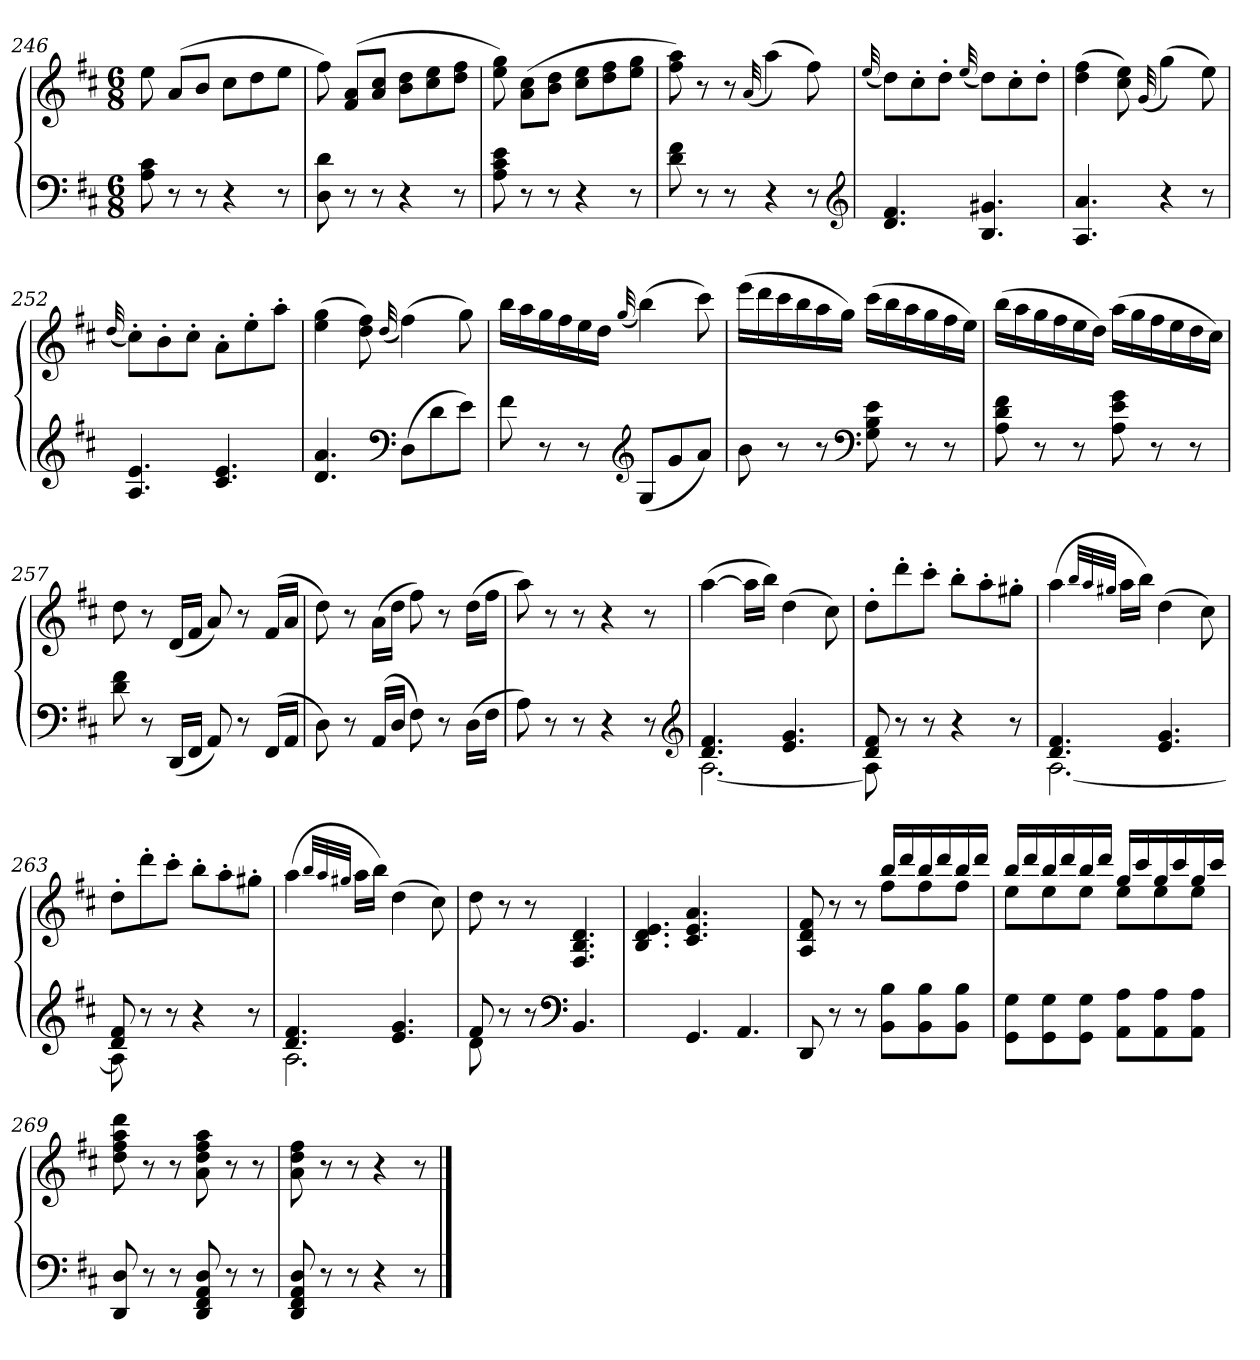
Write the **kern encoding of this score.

**kern	**kern
*part1	*part1
*staff2	*staff1
*clefF4	*clefG2
*k[f#c#]	*k[f#c#]
*D:	*D:
*M6/8	*M6/8
=246	=246
8A 8c#	8ee
8r	(>8aL
8r	8bJ
4r	8cc#L
.	8dd
8r	8eeJ
=247	=247
8D 8d	8ff#)
8r	(>8f# 8aL
8r	8a 8cc#J
4r	8b 8ddL
.	8cc# 8ee
8r	8dd 8ff#J
=248	=248
8A 8c# 8e	8ee 8gg)
8r	(8a 8cc#L
8r	8b 8ddJ
4r	8cc# 8eeL
.	8dd 8ff#
8r	8ee 8ggJ
=249	=249
8d 8f#	8ff# 8aa)
8r	8r
8r	8r
.	(32qqa/
4r	(4aa)
8r	8ff#)
*clefG2	*
=250	=250
.	(32qqee/
4.d 4.f#	8ddL)
.	8cc#'
.	8dd'J
.	(32qqee/
4.B 4.g#X	8ddL)
.	8cc#'
.	8dd'J
=251	=251
4.A 4.a	(4dd 4ff#
.	8cc# 8ee)
.	(32qqg/
4r	(4gg)
8r	8ee)
=252	=252
.	(32qqdd/
4.A 4.e	8cc#'L)
.	8b'
.	8cc#'J
4.c# 4.e	8a'L
.	8ee'
.	8aa'J
=253	=253
4.d 4.a	(4ee 4gg
.	8dd 8ff#)
*clefF4	*
.	(32qqdd/
(8DL	(4ff#)
8d	.
8eJ)	8gg)
=254	=254
8f#	16bbLL
.	16aa
8r	16gg
.	16ff#
8r	16ee
.	16ddJJ
*clefG2	*
.	(32qqgg/
(8GL	(4bb)
8g	.
8aJ)	8ccc#)
=255	=255
8b	(16eeeLL
.	16ddd
8r	16ccc#
.	16bb
8r	16aa
.	16ggJJ)
*clefF4	*
8G 8B 8e	(16ccc#LL
.	16bb
8r	16aa
.	16gg
8r	16ff#
.	16eeJJ)
=256	=256
8A 8d 8f#	(16bbLL
.	16aa
8r	16gg
.	16ff#
8r	16ee
.	16ddJJ)
8A 8e 8g	(16aaLL
.	16gg
8r	16ff#
.	16ee
8r	16dd
.	16cc#JJ)
=257	=257
8d 8f#	8dd
8r	8r
(16DDLL	(16dLL
16FF#JJ	16f#JJ
8AA)	8a)
8r	8r
(16FF#LL	(>16f#LL
16AAJJ	16aJJ
=258	=258
8D)	8dd)
8r	8r
(>16AALL	(16aLL
16DJJ	16ddJJ
8F#)	8ff#)
8r	8r
(16DLL	(16ddLL
16F#JJ	16ff#JJ
=259	=259
8A)	8aa)
8r	8r
8r	8r
4r	4r
8r	8r
*clefG2	*
=260	=260
*^	*
4.d 4.f#	[2.A	([4aa
.	.	16aaLL]
.	.	16bbJJ)
4.e 4.g	.	(4dd
.	.	8cc#)
=261	=261	=261
8d 8f#	8A]	8dd'L
8r	8ryy	8ddd'
8r	2ryy	8ccc#'J
4r	.	8bb'L
.	.	8aa'
8r	.	8gg#X'J
=262	=262	=262
4.d 4.f#	[2.A	(4aa
.	.	32qbb/LLL
.	.	32qaa/
.	.	32qgg#X/JJJ
.	.	16aaLL
.	.	16bbJJ)
4.e 4.g	.	(4dd
.	.	8cc#)
=263	=263	=263
8d 8f#	8A]	8dd'L
8r	8ryy	8ddd'
8r	2ryy	8ccc#'J
4r	.	8bb'L
.	.	8aa'
8r	.	8gg#X'J
=264	=264	=264
4.d 4.f#	2.A	(4aa
.	.	32qbb/LLL
.	.	32qaa/
.	.	32qgg#X/JJJ
.	.	16aaLL
.	.	16bbJJ)
4.e 4.g	.	(4dd
.	.	8cc#)
=265	=265	=265
8f#	8d	8dd
8r	8ryy	8r
8r	8ryy	8r
*clefF4	*	*
4.BB	4.ryy	4.F# 4.B 4.d
*v	*v	*
=266	=266
4.ryy	4.B 4.d 4.e
4.GG	4.c# 4.e 4.a
4.AA	4.ryy
=267	=267
*	*^
8DD	4.ryy	8A/ 8d/ 8f#/
8r	.	8r
8r	.	8r
8BB 8BL	16bbLL	8ff#L
.	16ddd	.
8BB 8B	16bb	8ff#
.	16ddd	.
8BB 8BJ	16bb	8ff#J
.	16dddJJ	.
=268	=268	=268
8GG\ 8G\L	16bbLL	8eeL
.	16ddd	.
8GG\ 8G\	16bb	8ee
.	16ddd	.
8GG\ 8G\J	16bb	8eeJ
.	16dddJJ	.
8AA 8AL	16ggLL	8eeL
.	16ccc#	.
8AA 8A	16gg	8ee
.	16ccc#	.
8AA 8AJ	16gg	8eeJ
.	16ccc#JJ	.
*	*v	*v
=269	=269
8DD 8D	8dd 8ff# 8aa 8ddd
8r	8r
8r	8r
8DD 8FF# 8AA 8D	8a 8dd 8ff# 8aa
8r	8r
8r	8r
=270	=270
8DD 8FF# 8AA 8D	8a 8dd 8ff#
8r	8r
8r	8r
4r	4r
8r	8r
==	==
*-	*-
